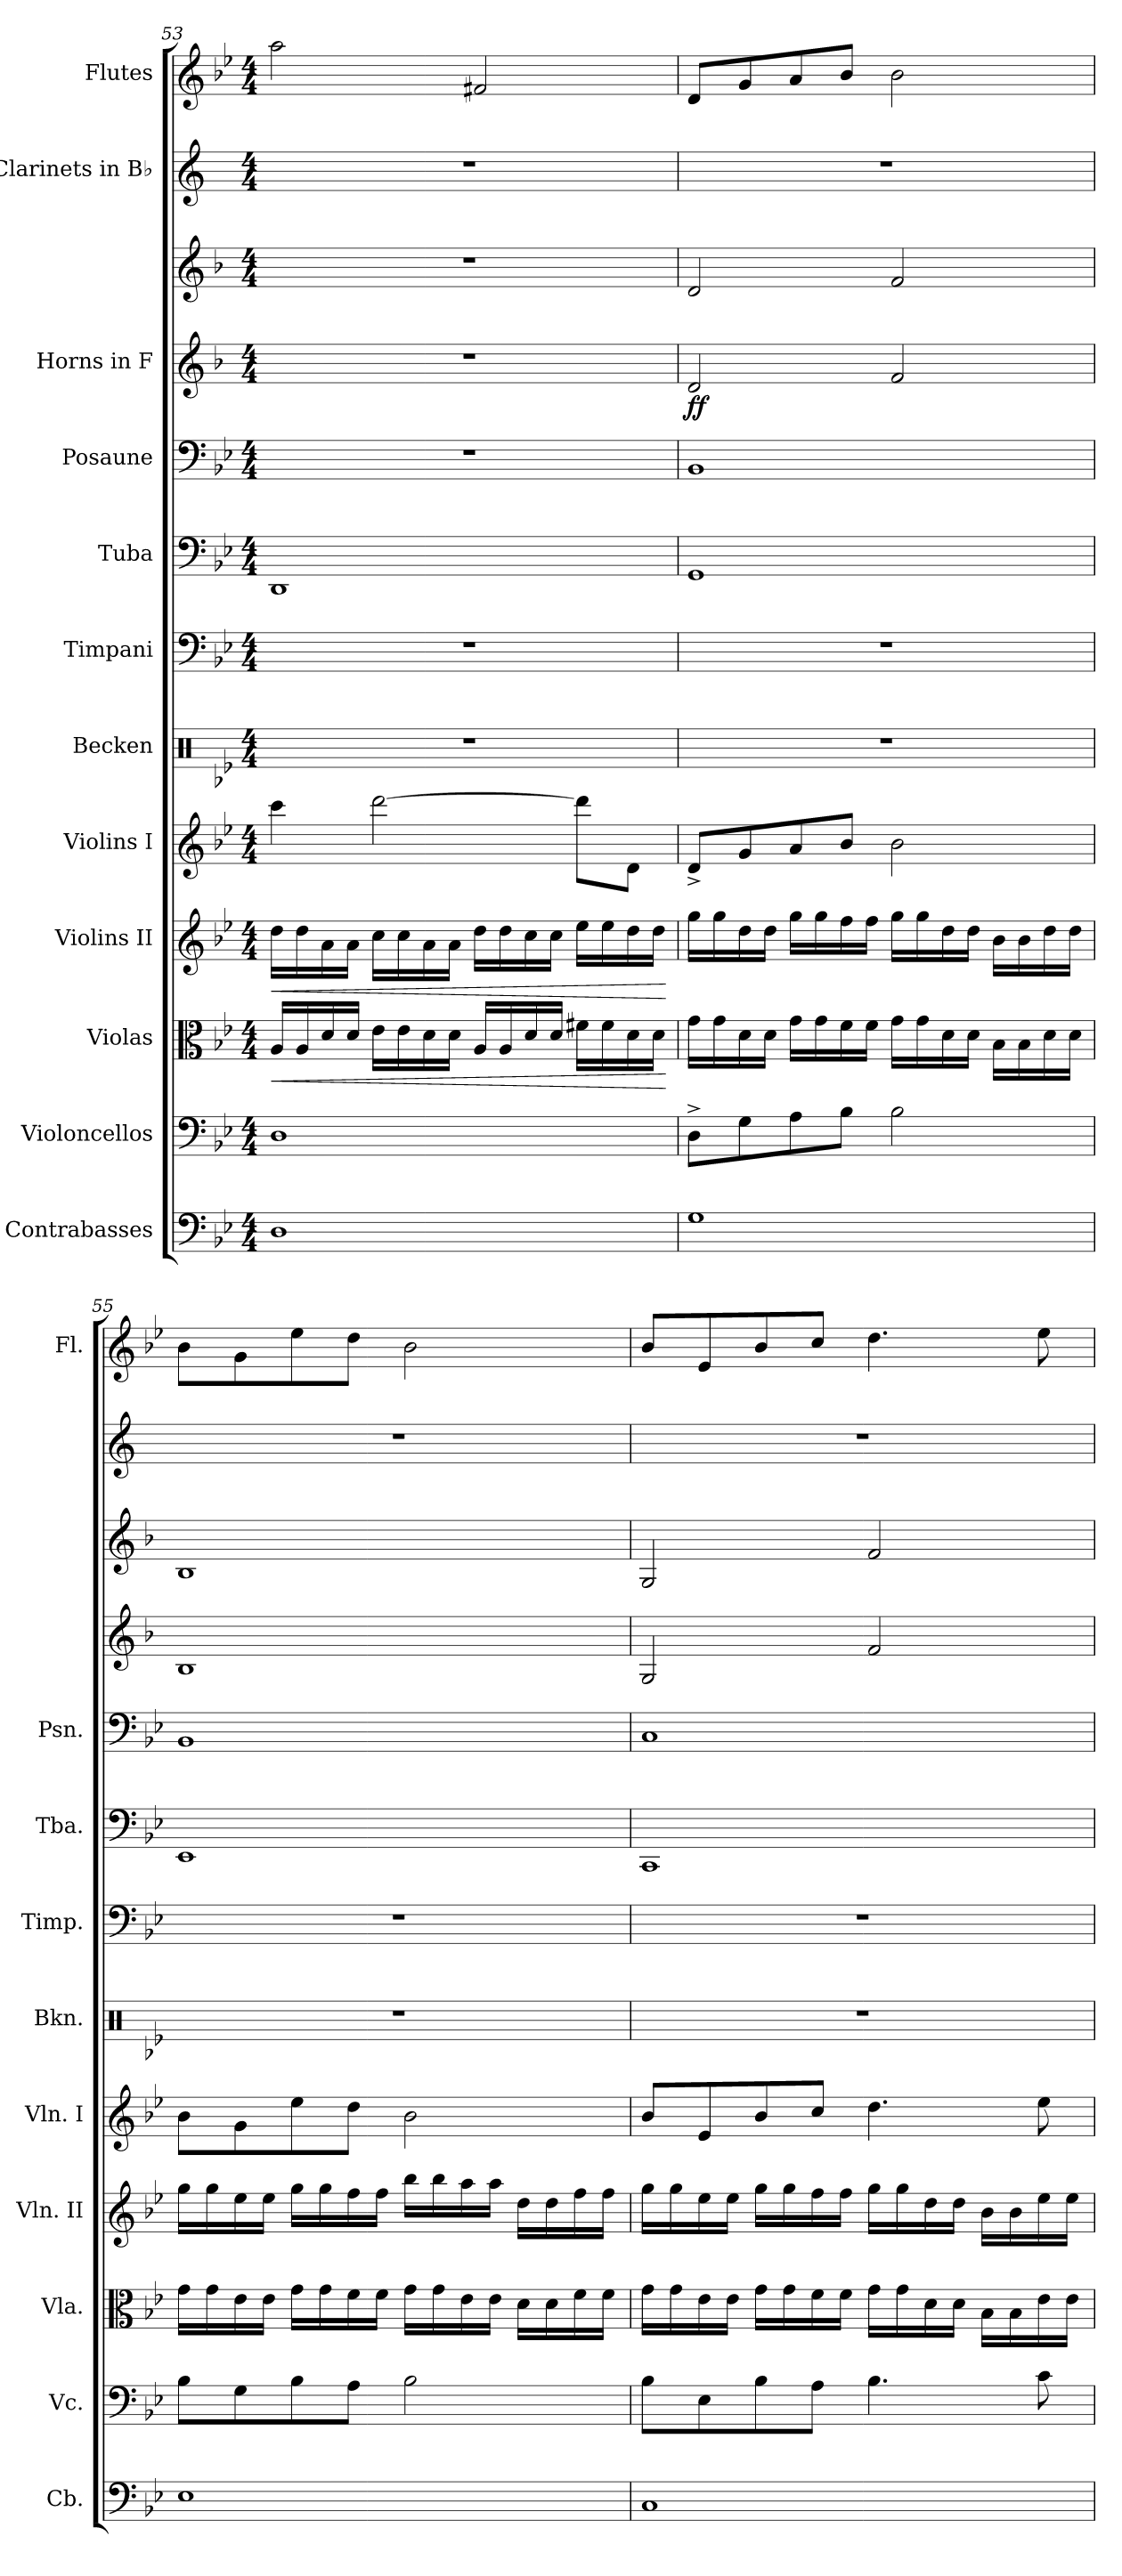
**kern	**kern	**kern	**dynam	**kern	**dynam	**kern	**kern	**kern	**kern	**kern	**kern	**kern	**dynam	**kern	**kern
*part12	*part11	*part10	*part10	*part9	*part9	*part8	*part7	*part6	*part5	*part4	*part3	*part3	*part3	*part2	*part1
*staff13	*staff12	*staff11	*staff11	*staff10	*staff10	*staff9	*staff8	*staff7	*staff6	*staff5	*staff4	*staff3	*staff3/4	*staff2	*staff1
*I"Contrabasses	*I"Violoncellos	*I"Violas	*	*I"Violins II	*	*I"Violins I	*I"Becken	*I"Timpani	*I"Tuba	*I"Posaune	*I"Horns in F	*	*	*I"Clarinets in B♭	*I"Flutes
*I'Cb.	*I'Vc.	*I'Vla.	*	*I'Vln. II	*	*I'Vln. I	*I'Bkn.	*I'Timp.	*I'Tba.	*I'Psn.	*	*	*	*	*I'Fl.
*clefF4	*clefF4	*clefC3	*	*clefG2	*	*clefG2	*clefX	*clefF4	*clefF4	*clefF4	*clefG2	*clefG2	*	*clefG2	*clefG2
*ITrd7c12	*	*	*	*	*	*	*	*	*	*	*ITrd4c7	*ITrd4c7	*	*ITrd1c2	*
*k[b-e-]	*k[b-e-]	*k[b-e-]	*	*k[b-e-]	*	*k[b-e-]	*k[b-e-]	*k[b-e-]	*k[b-e-]	*k[b-e-]	*k[b-e-]	*k[b-e-]	*	*k[b-e-]	*k[b-e-]
*M4/4	*M4/4	*M4/4	*	*M4/4	*	*M4/4	*M4/4	*M4/4	*M4/4	*M4/4	*M4/4	*M4/4	*	*M4/4	*M4/4
=53	=53	=53	=53	=53	=53	=53	=53	=53	=53	=53	=53	=53	=53	=53	=53
!	!	!	!LO:HP:b	!	!LO:HP:b	!	!	!	!	!	!	!	!	!	!
1DD	1D	16A/LL	<	16dd\LL	<	4ccc\	1r	1r	1DD	1r	1r	1r	.	1r	2aa\
.	.	16A/	.	16dd\	.	.	.	.	.	.	.	.	.	.	.
.	.	16d/	.	16a\	.	.	.	.	.	.	.	.	.	.	.
.	.	16d/JJ	.	16a\JJ	.	.	.	.	.	.	.	.	.	.	.
.	.	16e-\LL	.	16cc\LL	.	[2ddd\	.	.	.	.	.	.	.	.	.
.	.	16e-\	.	16cc\	.	.	.	.	.	.	.	.	.	.	.
.	.	16d\	.	16a\	.	.	.	.	.	.	.	.	.	.	.
.	.	16d\JJ	.	16a\JJ	.	.	.	.	.	.	.	.	.	.	.
.	.	16A/LL	.	16dd\LL	.	.	.	.	.	.	.	.	.	.	2f#X/
.	.	16A/	.	16dd\	.	.	.	.	.	.	.	.	.	.	.
.	.	16d/	.	16cc\	.	.	.	.	.	.	.	.	.	.	.
.	.	16d/JJ	.	16cc\JJ	.	.	.	.	.	.	.	.	.	.	.
.	.	16f#X\LL	.	16ee-\LL	.	8ddd\L]	.	.	.	.	.	.	.	.	.
.	.	16f#\	.	16ee-\	.	.	.	.	.	.	.	.	.	.	.
.	.	16d\	.	16dd\	.	8d\J	.	.	.	.	.	.	.	.	.
.	.	16d\JJ	.	16dd\JJ	.	.	.	.	.	.	.	.	.	.	.
.	.	.	[	.	[	.	.	.	.	.	.	.	.	.	.
=54	=54	=54	=54	=54	=54	=54	=54	=54	=54	=54	=54	=54	=54	=54	=54
!	!	!	!	!	!	!	!	!	!	!	!	!	!LO:DY:b=2	!	!
!	!	!	!	!	!	!	!	!	!	!	!	!	!LO:DY:n=1:b	!	!
1GG	8D^\L	16g\LL	.	16gg\LL	.	8d^/L	1r	1r	1GG	1BB-	2G/	2G/	f f	1r	8d/L
.	.	16g\	.	16gg\	.	.	.	.	.	.	.	.	.	.	.
.	8G\	16d\	.	16dd\	.	8g/	.	.	.	.	.	.	.	.	8g/
.	.	16d\JJ	.	16dd\JJ	.	.	.	.	.	.	.	.	.	.	.
.	8A\	16g\LL	.	16gg\LL	.	8a/	.	.	.	.	.	.	.	.	8a/
.	.	16g\	.	16gg\	.	.	.	.	.	.	.	.	.	.	.
.	8B-\J	16f\	.	16ff\	.	8b-/J	.	.	.	.	.	.	.	.	8b-/J
.	.	16f\JJ	.	16ff\JJ	.	.	.	.	.	.	.	.	.	.	.
.	2B-\	16g\LL	.	16gg\LL	.	2b-\	.	.	.	.	2B-/	2B-/	.	.	2b-\
.	.	16g\	.	16gg\	.	.	.	.	.	.	.	.	.	.	.
.	.	16d\	.	16dd\	.	.	.	.	.	.	.	.	.	.	.
.	.	16d\JJ	.	16dd\JJ	.	.	.	.	.	.	.	.	.	.	.
.	.	16B-\LL	.	16b-\LL	.	.	.	.	.	.	.	.	.	.	.
.	.	16B-\	.	16b-\	.	.	.	.	.	.	.	.	.	.	.
.	.	16d\	.	16dd\	.	.	.	.	.	.	.	.	.	.	.
.	.	16d\JJ	.	16dd\JJ	.	.	.	.	.	.	.	.	.	.	.
=55	=55	=55	=55	=55	=55	=55	=55	=55	=55	=55	=55	=55	=55	=55	=55
1EE-	8B-\L	16g\LL	.	16gg\LL	.	8b-\L	1r	1r	1EE-	1BB-	1E-	1E-	.	1r	8b-\L
.	.	16g\	.	16gg\	.	.	.	.	.	.	.	.	.	.	.
.	8G\	16e-\	.	16ee-\	.	8g\	.	.	.	.	.	.	.	.	8g\
.	.	16e-\JJ	.	16ee-\JJ	.	.	.	.	.	.	.	.	.	.	.
.	8B-\	16g\LL	.	16gg\LL	.	8ee-\	.	.	.	.	.	.	.	.	8ee-\
.	.	16g\	.	16gg\	.	.	.	.	.	.	.	.	.	.	.
.	8A\J	16f\	.	16ff\	.	8dd\J	.	.	.	.	.	.	.	.	8dd\J
.	.	16f\JJ	.	16ff\JJ	.	.	.	.	.	.	.	.	.	.	.
.	2B-\	16g\LL	.	16bb-\LL	.	2b-\	.	.	.	.	.	.	.	.	2b-\
.	.	16g\	.	16bb-\	.	.	.	.	.	.	.	.	.	.	.
.	.	16e-\	.	16aa\	.	.	.	.	.	.	.	.	.	.	.
.	.	16e-\JJ	.	16aa\JJ	.	.	.	.	.	.	.	.	.	.	.
.	.	16d\LL	.	16dd\LL	.	.	.	.	.	.	.	.	.	.	.
.	.	16d\	.	16dd\	.	.	.	.	.	.	.	.	.	.	.
.	.	16f\	.	16ff\	.	.	.	.	.	.	.	.	.	.	.
.	.	16f\JJ	.	16ff\JJ	.	.	.	.	.	.	.	.	.	.	.
=56	=56	=56	=56	=56	=56	=56	=56	=56	=56	=56	=56	=56	=56	=56	=56
1CC	8B-\L	16g\LL	.	16gg\LL	.	8b-/L	1r	1r	1CC	1C	2C/	2C/	.	1r	8b-/L
.	.	16g\	.	16gg\	.	.	.	.	.	.	.	.	.	.	.
.	8E-\	16e-\	.	16ee-\	.	8e-/	.	.	.	.	.	.	.	.	8e-/
.	.	16e-\JJ	.	16ee-\JJ	.	.	.	.	.	.	.	.	.	.	.
.	8B-\	16g\LL	.	16gg\LL	.	8b-/	.	.	.	.	.	.	.	.	8b-/
.	.	16g\	.	16gg\	.	.	.	.	.	.	.	.	.	.	.
.	8A\J	16f\	.	16ff\	.	8cc/J	.	.	.	.	.	.	.	.	8cc/J
.	.	16f\JJ	.	16ff\JJ	.	.	.	.	.	.	.	.	.	.	.
.	4.B-\	16g\LL	.	16gg\LL	.	4.dd\	.	.	.	.	2B-/	2B-/	.	.	4.dd\
.	.	16g\	.	16gg\	.	.	.	.	.	.	.	.	.	.	.
.	.	16d\	.	16dd\	.	.	.	.	.	.	.	.	.	.	.
.	.	16d\JJ	.	16dd\JJ	.	.	.	.	.	.	.	.	.	.	.
.	.	16B-\LL	.	16b-\LL	.	.	.	.	.	.	.	.	.	.	.
.	.	16B-\	.	16b-\	.	.	.	.	.	.	.	.	.	.	.
.	8c\	16e-\	.	16ee-\	.	8ee-\	.	.	.	.	.	.	.	.	8ee-\
.	.	16e-\JJ	.	16ee-\JJ	.	.	.	.	.	.	.	.	.	.	.
=	=	=	=	=	=	=	=	=	=	=	=	=	=	=	=
*-	*-	*-	*-	*-	*-	*-	*-	*-	*-	*-	*-	*-	*-	*-	*-
